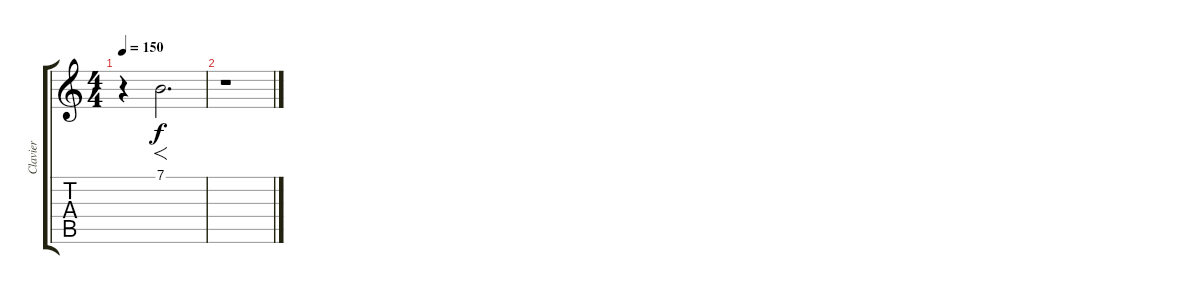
\track ("Clavier" "Clavier") {instrument choiraahs}
\staff {score tabs}
\tuning (E4 B3 G3 D3 A2 E2) {hide}
\ts (4 4)
\tempo 150
\clef g2
\ks c
r.4{dy f} 7.1.2{f d} |
r.1
